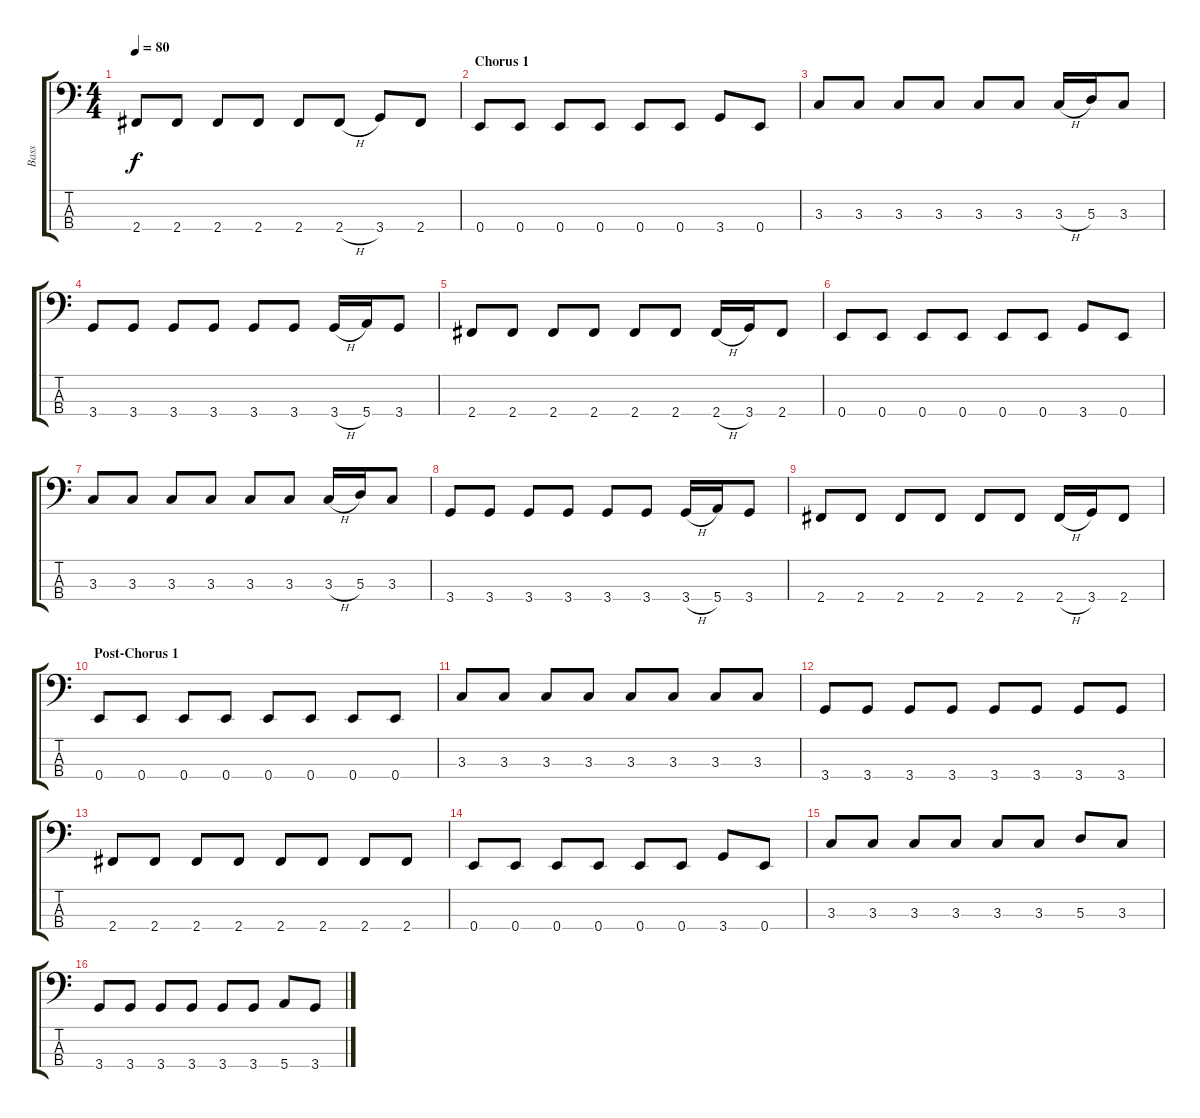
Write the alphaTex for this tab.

\track ("Bass" "Bass") {instrument electricbasspick}
\staff {score tabs}
\tuning (G2 D2 A1 E1) {hide}
\ts (4 4)
\tempo 80
\clef f4
\ks c
2.4.8{dy f} 2.4.8 2.4.8 2.4.8 2.4.8 2.4{h}.8 3.4.8 2.4.8 |
\section ("" "Chorus 1")
0.4.8 0.4.8 0.4.8 0.4.8 0.4.8 0.4.8 3.4.8 0.4.8 |
3.3.8 3.3.8 3.3.8 3.3.8 3.3.8 3.3.8 3.3{h}.16 5.3.16 3.3.8 |
3.4.8 3.4.8 3.4.8 3.4.8 3.4.8 3.4.8 3.4{h}.16 5.4.16 3.4.8 |
2.4.8 2.4.8 2.4.8 2.4.8 2.4.8 2.4.8 2.4{h}.16 3.4.16 2.4.8 |
0.4.8 0.4.8 0.4.8 0.4.8 0.4.8 0.4.8 3.4.8 0.4.8 |
3.3.8 3.3.8 3.3.8 3.3.8 3.3.8 3.3.8 3.3{h}.16 5.3.16 3.3.8 |
3.4.8 3.4.8 3.4.8 3.4.8 3.4.8 3.4.8 3.4{h}.16 5.4.16 3.4.8 |
2.4.8 2.4.8 2.4.8 2.4.8 2.4.8 2.4.8 2.4{h}.16 3.4.16 2.4.8 |
\section ("" "Post-Chorus 1")
0.4.8 0.4.8 0.4.8 0.4.8 0.4.8 0.4.8 0.4.8 0.4.8 |
3.3.8 3.3.8 3.3.8 3.3.8 3.3.8 3.3.8 3.3.8 3.3.8 |
3.4.8 3.4.8 3.4.8 3.4.8 3.4.8 3.4.8 3.4.8 3.4.8 |
2.4.8 2.4.8 2.4.8 2.4.8 2.4.8 2.4.8 2.4.8 2.4.8 |
0.4.8 0.4.8 0.4.8 0.4.8 0.4.8 0.4.8 3.4.8 0.4.8 |
3.3.8 3.3.8 3.3.8 3.3.8 3.3.8 3.3.8 5.3.8 3.3.8 |
3.4.8 3.4.8 3.4.8 3.4.8 3.4.8 3.4.8 5.4.8 3.4.8
